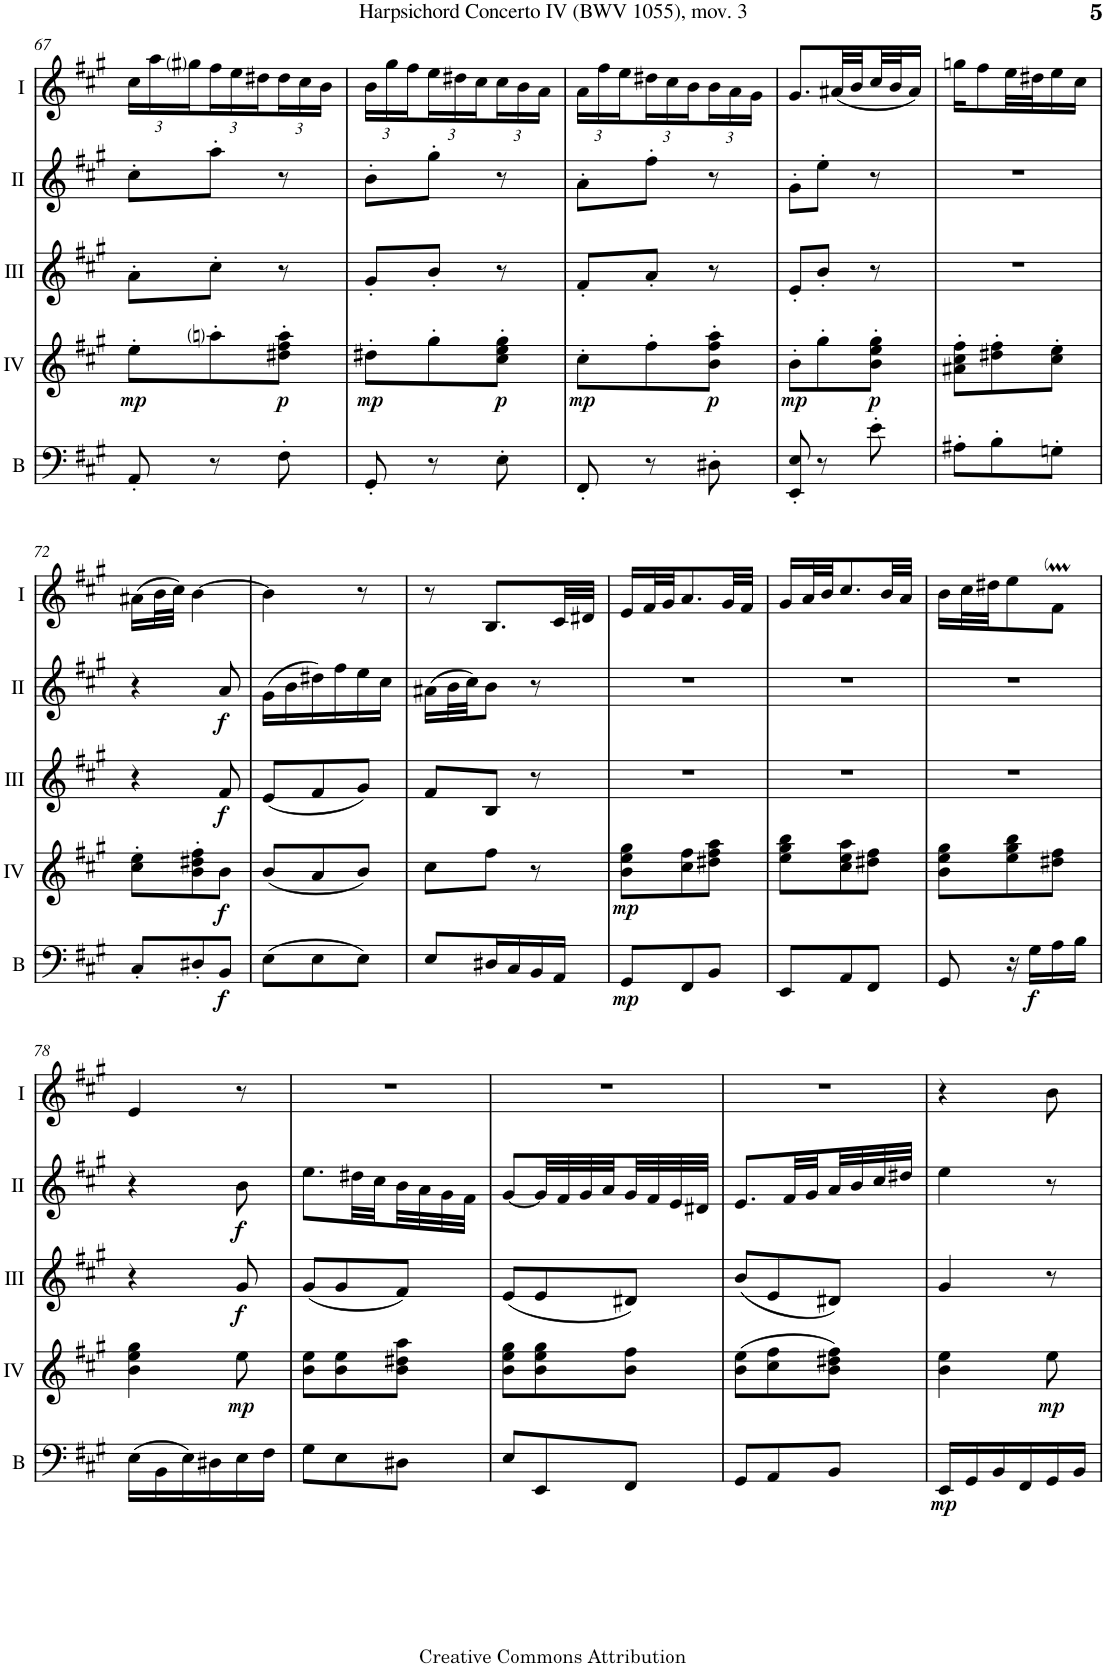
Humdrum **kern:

**kern	**dynam	**kern	**dynam	**kern	**dynam	**kern	**dynam	**kern
*part5	*part5	*part4	*part4	*part3	*part3	*part2	*part2	*part1
*staff5	*staff5	*staff4	*staff4	*staff3	*staff3	*staff2	*staff2	*staff1
*I"Bass	*	*I"Acc. 4	*	*I"Acc. 3	*	*I"Acc. 2	*	*I"Acc. 1
*I'B	*	*	*	*	*	*	*	*
!!LO:PB:g=z
*clefF4	*	*clefG2	*	*clefG2	*	*clefG2	*	*clefG2
*Trd7c12	*	*Trd7c12	*	*	*	*	*	*
*k[f#c#g#]	*	*k[f#c#g#]	*	*k[f#c#g#]	*	*k[f#c#g#]	*	*k[f#c#g#]
*M3/8	*	*M3/8	*	*M3/8	*	*M3/8	*	*M3/8
*	*	*	*	*	*	*	*	*Xbrackettup
=67	=67	=67	=67	=67	=67	=67	=67	=67
!	!	!	!LO:DY:b	!	!	!	!	!
8AA'/	.	8ee'\L	mp	8a'\L	.	8cc#'\L	.	24cc#\LL
.	.	.	.	.	.	.	.	24aa\
.	.	.	.	.	.	.	.	24gg#i\
8r	.	8aani'\	.	8cc#'\J	.	8aa'\J	.	24ff#\
.	.	.	.	.	.	.	.	24ee\
.	.	.	.	.	.	.	.	24dd#X\
!	!	!	!LO:DY:b	!	!	!	!	!
8F#'\	.	8dd#X\' 8ff#\' 8aa\'J	p	8r	.	8r	.	24dd#\
.	.	.	.	.	.	.	.	24cc#\
.	.	.	.	.	.	.	.	24b\JJ
=68	=68	=68	=68	=68	=68	=68	=68	=68
!	!	!	!LO:DY:b	!	!	!	!	!
8GG#'/	.	8dd#X'\L	mp	8g#'/L	.	8b'\L	.	24b\LL
.	.	.	.	.	.	.	.	24gg#\
.	.	.	.	.	.	.	.	24ff#\
8r	.	8gg#'\	.	8b'/J	.	8gg#'\J	.	24ee\
.	.	.	.	.	.	.	.	24dd#X\
.	.	.	.	.	.	.	.	24cc#\
!	!	!	!LO:DY:b	!	!	!	!	!
8E'\	.	8cc#\' 8ee\' 8gg#\'J	p	8r	.	8r	.	24cc#\
.	.	.	.	.	.	.	.	24b\
.	.	.	.	.	.	.	.	24a\JJ
=69	=69	=69	=69	=69	=69	=69	=69	=69
!	!	!	!LO:DY:b	!	!	!	!	!
8FF#'/	.	8cc#'\L	mp	8f#'/L	.	8a'\L	.	24a\LL
.	.	.	.	.	.	.	.	24ff#\
.	.	.	.	.	.	.	.	24ee\
8r	.	8ff#'\	.	8a'/J	.	8ff#'\J	.	24dd#X\
.	.	.	.	.	.	.	.	24cc#\
.	.	.	.	.	.	.	.	24b\
!	!	!	!LO:DY:b	!	!	!	!	!
8D#X'\	.	8b\' 8ff#\' 8aa\'J	p	8r	.	8r	.	24b\
.	.	.	.	.	.	.	.	24a\
.	.	.	.	.	.	.	.	24g#\JJ
=70	=70	=70	=70	=70	=70	=70	=70	=70
!	!	!	!LO:DY:b	!	!	!	!	!
8EE/' 8E/'	.	8b'\L	mp	8e'/L	.	8g#'\L	.	8.g#/L
8r	.	8gg#'\	.	8b'/J	.	8ee'\J	.	.
.	.	.	.	.	.	.	.	(32a#X/LL
.	.	.	.	.	.	.	.	32b/
!	!	!	!LO:DY:b	!	!	!	!	!
8e'\	.	8b\' 8ee\' 8gg#\'J	p	8r	.	8r	.	32cc#/
.	.	.	.	.	.	.	.	32b/J
.	.	.	.	.	.	.	.	16a#/JJ)
=71	=71	=71	=71	=71	=71	=71	=71	=71
8A#X'\L	.	8a#X\' 8cc#\' 8ff#\'L	.	4.r	.	4.r	.	16ggn\KL
.	.	.	.	.	.	.	.	8ff#\
8B'\	.	8dd#X\' 8ff#\'	.	.	.	.	.	.
.	.	.	.	.	.	.	.	32ee\LL
.	.	.	.	.	.	.	.	32dd#X\J
8Gn'\J	.	8cc#\' 8ee\'J	.	.	.	.	.	16ee\
.	.	.	.	.	.	.	.	16cc#\JJ
!!LO:LB:g=z
=72	=72	=72	=72	=72	=72	=72	=72	=72
8C#'/L	.	8cc#\' 8ee\'L	.	4r	.	4r	.	(16a#X\LL
.	.	.	.	.	.	.	.	32b\L
.	.	.	.	.	.	.	.	32cc#\JJJ)
8D#X'/	.	8b\' 8dd#X\' 8ff#\'	.	.	.	.	.	[4b\
!	!LO:DY:b	!	!LO:DY:b	!	!LO:DY:b	!	!LO:DY:b	!
8BB/J	f	8b\J	f	8f#/	f	8a/	f	.
=73	=73	=73	=73	=73	=73	=73	=73	=73
(8E\L	.	(8b/L	.	(8e/L	.	(16g#\LL	.	4b\]
.	.	.	.	.	.	16b\	.	.
8E\	.	8a/	.	8f#/	.	16dd#X\)	.	.
.	.	.	.	.	.	16ff#\	.	.
8E\J)	.	8b/J)	.	8g#/J)	.	16ee\	.	8r
.	.	.	.	.	.	16cc#\JJ	.	.
=74	=74	=74	=74	=74	=74	=74	=74	=74
8E/L	.	8cc#\L	.	8f#/L	.	(16a#X\LL	.	8r
.	.	.	.	.	.	32b\L	.	.
.	.	.	.	.	.	32cc#\JJ)	.	.
16D#X/L	.	8ff#\J	.	8B/J	.	8b\J	.	8.B/L
16C#/	.	.	.	.	.	.	.	.
16BB/	.	8r	.	8r	.	8r	.	.
16AA/JJ	.	.	.	.	.	.	.	32c#/LL
.	.	.	.	.	.	.	.	32d#X/JJJ
=75	=75	=75	=75	=75	=75	=75	=75	=75
!	!LO:DY:b	!	!LO:DY:b	!	!	!	!	!
8GG#/L	mp	8b\ 8ee\ 8gg#\L	mp	4.r	.	4.r	.	16e/LL
.	.	.	.	.	.	.	.	32f#/L
.	.	.	.	.	.	.	.	32g#/JJ
8FF#/	.	8cc#\ 8ff#\	.	.	.	.	.	8.a/
8BB/J	.	8dd#X\ 8ff#\ 8aa\J	.	.	.	.	.	.
.	.	.	.	.	.	.	.	32g#/LL
.	.	.	.	.	.	.	.	32f#/JJJ
=76	=76	=76	=76	=76	=76	=76	=76	=76
8EE/L	.	8ee\ 8gg#\ 8bb\L	.	4.r	.	4.r	.	16g#/LL
.	.	.	.	.	.	.	.	32a/L
.	.	.	.	.	.	.	.	32b/JJ
8AA/	.	8cc#\ 8ee\ 8aa\	.	.	.	.	.	8.cc#/
8FF#/J	.	8dd#X\ 8ff#\J	.	.	.	.	.	.
.	.	.	.	.	.	.	.	32b/LL
.	.	.	.	.	.	.	.	32a/JJJ
=77	=77	=77	=77	=77	=77	=77	=77	=77
8GG#/	.	8b\ 8ee\ 8gg#\L	.	4.r	.	4.r	.	16b\LL
.	.	.	.	.	.	.	.	32cc#\L
.	.	.	.	.	.	.	.	32dd#X\JJ
16r	.	8ee\ 8gg#\ 8bb\	.	.	.	.	.	8ee\
!	!LO:DY:b	!	!	!	!	!	!	!
16G#\LL	f	.	.	.	.	.	.	.
16A\	.	8dd#X\ 8ff#\J	.	.	.	.	.	8f#M\J
16B\JJ	.	.	.	.	.	.	.	.
!!LO:LB:g=z
=78	=78	=78	=78	=78	=78	=78	=78	=78
(16E\LL	.	4b\ 4ee\ 4gg#\	.	4r	.	4r	.	4e/
16BB\	.	.	.	.	.	.	.	.
16E\)	.	.	.	.	.	.	.	.
16D#X\	.	.	.	.	.	.	.	.
!	!	!	!LO:DY:b	!	!LO:DY:b	!	!LO:DY:b	!
16E\	.	8ee\	mp	8g#/	f	8b\	f	8r
16F#\JJ	.	.	.	.	.	.	.	.
=79	=79	=79	=79	=79	=79	=79	=79	=79
8G#\L	.	8b\ 8ee\L	.	(8g#/L	.	8.ee\L	.	4.r
8E\	.	8b\ 8ee\	.	8g#/	.	.	.	.
.	.	.	.	.	.	32dd#X\LL	.	.
.	.	.	.	.	.	32cc#\	.	.
8D#X\J	.	8b\ 8dd#X\ 8aa\J	.	8f#/J)	.	32b\	.	.
.	.	.	.	.	.	32a\	.	.
.	.	.	.	.	.	32g#\	.	.
.	.	.	.	.	.	32f#\JJJ	.	.
=80	=80	=80	=80	=80	=80	=80	=80	=80
8E/L	.	8b\ 8ee\ 8gg#\L	.	(8e/L	.	[8g#/L	.	4.r
8EE/	.	8b\ 8ee\ 8gg#\	.	8e/	.	32g#/LL]	.	.
.	.	.	.	.	.	32f#/	.	.
.	.	.	.	.	.	32g#/	.	.
.	.	.	.	.	.	32a/	.	.
8FF#/J	.	8b\ 8ff#\J	.	8d#X/J)	.	32g#/	.	.
.	.	.	.	.	.	32f#/	.	.
.	.	.	.	.	.	32e/	.	.
.	.	.	.	.	.	32d#X/JJJ	.	.
=81	=81	=81	=81	=81	=81	=81	=81	=81
8GG#/L	.	(8b\ 8ee\L	.	(8b/L	.	8.e/L	.	4.r
8AA/	.	8cc#\ 8ff#\	.	8e/	.	.	.	.
.	.	.	.	.	.	32f#/LL	.	.
.	.	.	.	.	.	32g#/	.	.
8BB/J	.	8b\ 8dd#X\ 8ff#\J)	.	8d#X/J)	.	32a/	.	.
.	.	.	.	.	.	32b/	.	.
.	.	.	.	.	.	32cc#/	.	.
.	.	.	.	.	.	32dd#X/JJJ	.	.
=82	=82	=82	=82	=82	=82	=82	=82	=82
!	!LO:DY:b	!	!	!	!	!	!	!
16EE/LL	mp	4b\ 4ee\	.	4g#/	.	4ee\	.	4r
16GG#/	.	.	.	.	.	.	.	.
16BB/	.	.	.	.	.	.	.	.
16FF#/	.	.	.	.	.	.	.	.
!	!	!	!LO:DY:b	!	!	!	!	!
16GG#/	.	8ee\	mp	8r	.	8r	.	8b\
16BB/JJ	.	.	.	.	.	.	.	.
=	=	=	=	=	=	=	=	=
*-	*-	*-	*-	*-	*-	*-	*-	*-
